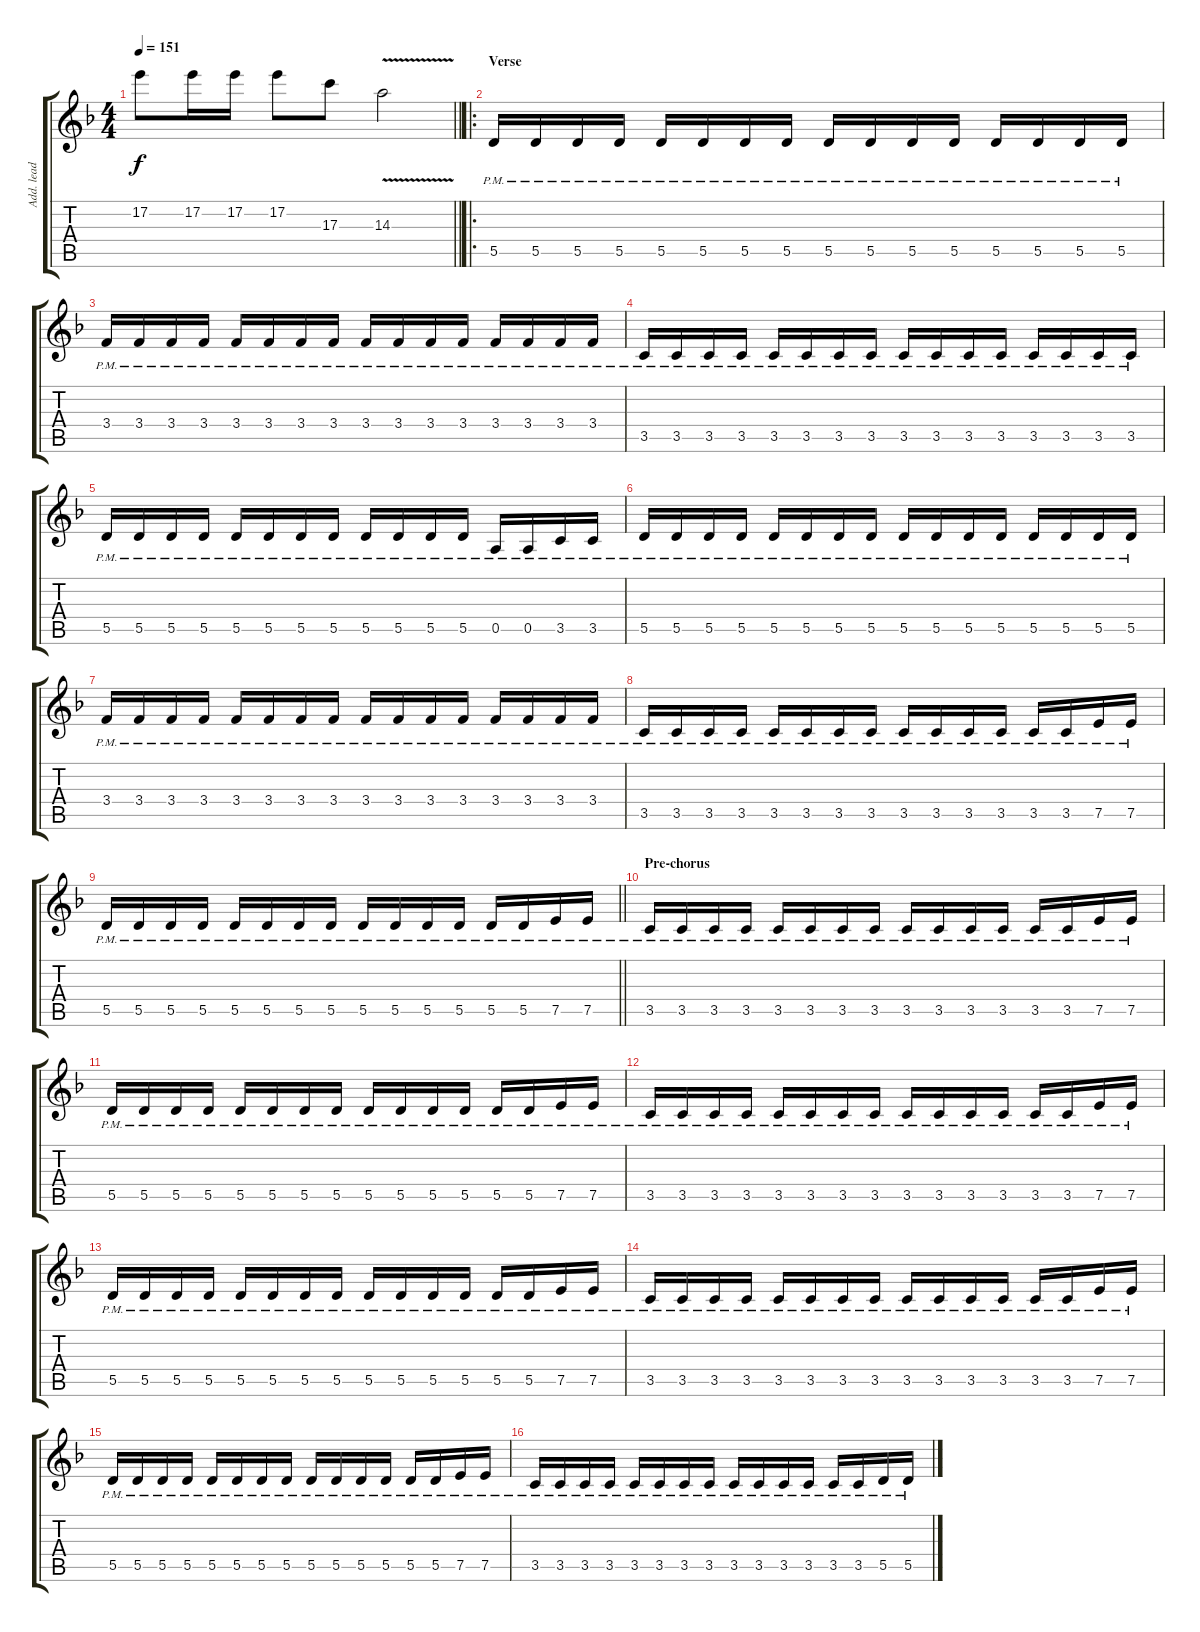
\track ("Add. lead" "Add. lead") {instrument distortionguitar}
\staff {score tabs}
\tuning (E4 B3 G3 D3 A2 E2) {hide}
\ts (4 4)
\tempo 151
\clef g2
\barLineRight lightlight
\ks dminor
17.2.8{dy f} 17.2.16 17.2.16 17.2.8 17.3.8 14.3{v}.2 |
\ro
\section ("" "Verse")
5.5{pm}.16 5.5{pm}.16 5.5{pm}.16 5.5{pm}.16 5.5{pm}.16 5.5{pm}.16 5.5{pm}.16 5.5{pm}.16 5.5{pm}.16 5.5{pm}.16 5.5{pm}.16 5.5{pm}.16 5.5{pm}.16 5.5{pm}.16 5.5{pm}.16 5.5{pm}.16 |
3.4{pm}.16 3.4{pm}.16 3.4{pm}.16 3.4{pm}.16 3.4{pm}.16 3.4{pm}.16 3.4{pm}.16 3.4{pm}.16 3.4{pm}.16 3.4{pm}.16 3.4{pm}.16 3.4{pm}.16 3.4{pm}.16 3.4{pm}.16 3.4{pm}.16 3.4{pm}.16 |
3.5{pm}.16 3.5{pm}.16 3.5{pm}.16 3.5{pm}.16 3.5{pm}.16 3.5{pm}.16 3.5{pm}.16 3.5{pm}.16 3.5{pm}.16 3.5{pm}.16 3.5{pm}.16 3.5{pm}.16 3.5{pm}.16 3.5{pm}.16 3.5{pm}.16 3.5{pm}.16 |
5.5{pm}.16 5.5{pm}.16 5.5{pm}.16 5.5{pm}.16 5.5{pm}.16 5.5{pm}.16 5.5{pm}.16 5.5{pm}.16 5.5{pm}.16 5.5{pm}.16 5.5{pm}.16 5.5{pm}.16 0.5{pm}.16 0.5{pm}.16 3.5{pm}.16 3.5{pm}.16 |
5.5{pm}.16 5.5{pm}.16 5.5{pm}.16 5.5{pm}.16 5.5{pm}.16 5.5{pm}.16 5.5{pm}.16 5.5{pm}.16 5.5{pm}.16 5.5{pm}.16 5.5{pm}.16 5.5{pm}.16 5.5{pm}.16 5.5{pm}.16 5.5{pm}.16 5.5{pm}.16 |
3.4{pm}.16 3.4{pm}.16 3.4{pm}.16 3.4{pm}.16 3.4{pm}.16 3.4{pm}.16 3.4{pm}.16 3.4{pm}.16 3.4{pm}.16 3.4{pm}.16 3.4{pm}.16 3.4{pm}.16 3.4{pm}.16 3.4{pm}.16 3.4{pm}.16 3.4{pm}.16 |
3.5{pm}.16 3.5{pm}.16 3.5{pm}.16 3.5{pm}.16 3.5{pm}.16 3.5{pm}.16 3.5{pm}.16 3.5{pm}.16 3.5{pm}.16 3.5{pm}.16 3.5{pm}.16 3.5{pm}.16 3.5{pm}.16 3.5{pm}.16 7.5{pm}.16 7.5{pm}.16 |
\barLineRight lightlight
5.5{pm}.16 5.5{pm}.16 5.5{pm}.16 5.5{pm}.16 5.5{pm}.16 5.5{pm}.16 5.5{pm}.16 5.5{pm}.16 5.5{pm}.16 5.5{pm}.16 5.5{pm}.16 5.5{pm}.16 5.5{pm}.16 5.5{pm}.16 7.5{pm}.16 7.5{pm}.16 |
\section ("" "Pre-chorus")
3.5{pm}.16 3.5{pm}.16 3.5{pm}.16 3.5{pm}.16 3.5{pm}.16 3.5{pm}.16 3.5{pm}.16 3.5{pm}.16 3.5{pm}.16 3.5{pm}.16 3.5{pm}.16 3.5{pm}.16 3.5{pm}.16 3.5{pm}.16 7.5{pm}.16 7.5{pm}.16 |
5.5{pm}.16 5.5{pm}.16 5.5{pm}.16 5.5{pm}.16 5.5{pm}.16 5.5{pm}.16 5.5{pm}.16 5.5{pm}.16 5.5{pm}.16 5.5{pm}.16 5.5{pm}.16 5.5{pm}.16 5.5{pm}.16 5.5{pm}.16 7.5{pm}.16 7.5{pm}.16 |
3.5{pm}.16 3.5{pm}.16 3.5{pm}.16 3.5{pm}.16 3.5{pm}.16 3.5{pm}.16 3.5{pm}.16 3.5{pm}.16 3.5{pm}.16 3.5{pm}.16 3.5{pm}.16 3.5{pm}.16 3.5{pm}.16 3.5{pm}.16 7.5{pm}.16 7.5{pm}.16 |
5.5{pm}.16 5.5{pm}.16 5.5{pm}.16 5.5{pm}.16 5.5{pm}.16 5.5{pm}.16 5.5{pm}.16 5.5{pm}.16 5.5{pm}.16 5.5{pm}.16 5.5{pm}.16 5.5{pm}.16 5.5{pm}.16 5.5{pm}.16 7.5{pm}.16 7.5{pm}.16 |
3.5{pm}.16 3.5{pm}.16 3.5{pm}.16 3.5{pm}.16 3.5{pm}.16 3.5{pm}.16 3.5{pm}.16 3.5{pm}.16 3.5{pm}.16 3.5{pm}.16 3.5{pm}.16 3.5{pm}.16 3.5{pm}.16 3.5{pm}.16 7.5{pm}.16 7.5{pm}.16 |
5.5{pm}.16 5.5{pm}.16 5.5{pm}.16 5.5{pm}.16 5.5{pm}.16 5.5{pm}.16 5.5{pm}.16 5.5{pm}.16 5.5{pm}.16 5.5{pm}.16 5.5{pm}.16 5.5{pm}.16 5.5{pm}.16 5.5{pm}.16 7.5{pm}.16 7.5{pm}.16 |
3.5{pm}.16 3.5{pm}.16 3.5{pm}.16 3.5{pm}.16 3.5{pm}.16 3.5{pm}.16 3.5{pm}.16 3.5{pm}.16 3.5{pm}.16 3.5{pm}.16 3.5{pm}.16 3.5{pm}.16 3.5{pm}.16 3.5{pm}.16 5.5{pm}.16 5.5{pm}.16
